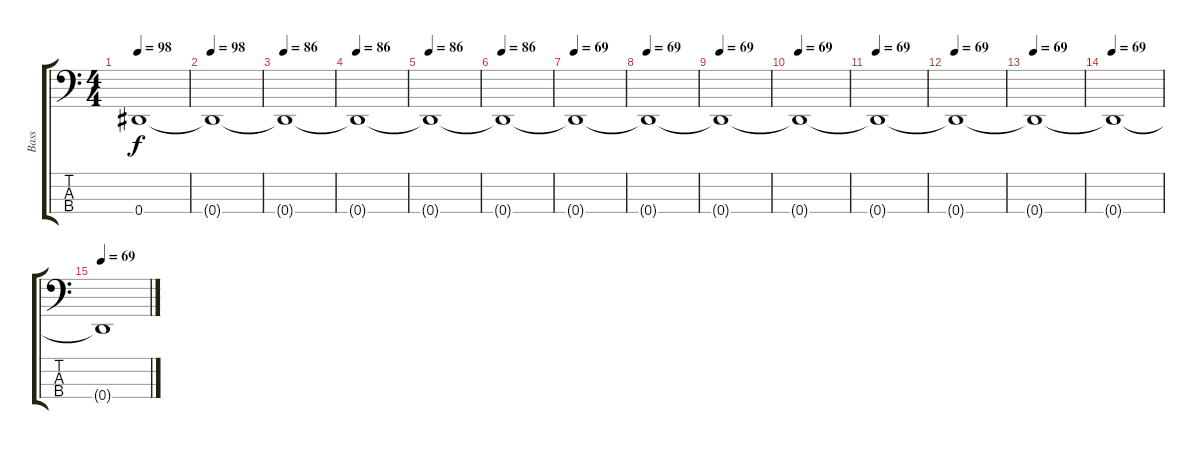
\track ("Bass" "Bass") {instrument electricbasspick}
\staff {score tabs}
\tuning (Gb2 Db2 Ab1 Eb1) {hide}
\ts (4 4)
\tempo 98
\clef f4
\ks c
0.4{t}.1{dy f} |
\tempo 98
0.4{t}.1 |
\tempo 86
0.4{t}.1 |
\tempo 86
0.4{t}.1 |
\tempo 86
0.4{t}.1 |
\tempo 86
0.4{t}.1 |
\tempo 69
0.4{t}.1 |
\tempo 69
0.4{t}.1 |
\tempo 69
0.4{t}.1 |
\tempo 69
0.4{t}.1 |
\tempo 69
0.4{t}.1 |
\tempo 69
0.4{t}.1 |
\tempo 69
0.4{t}.1 |
\tempo 69
0.4{t}.1 |
\tempo 69
0.4{t}.1
